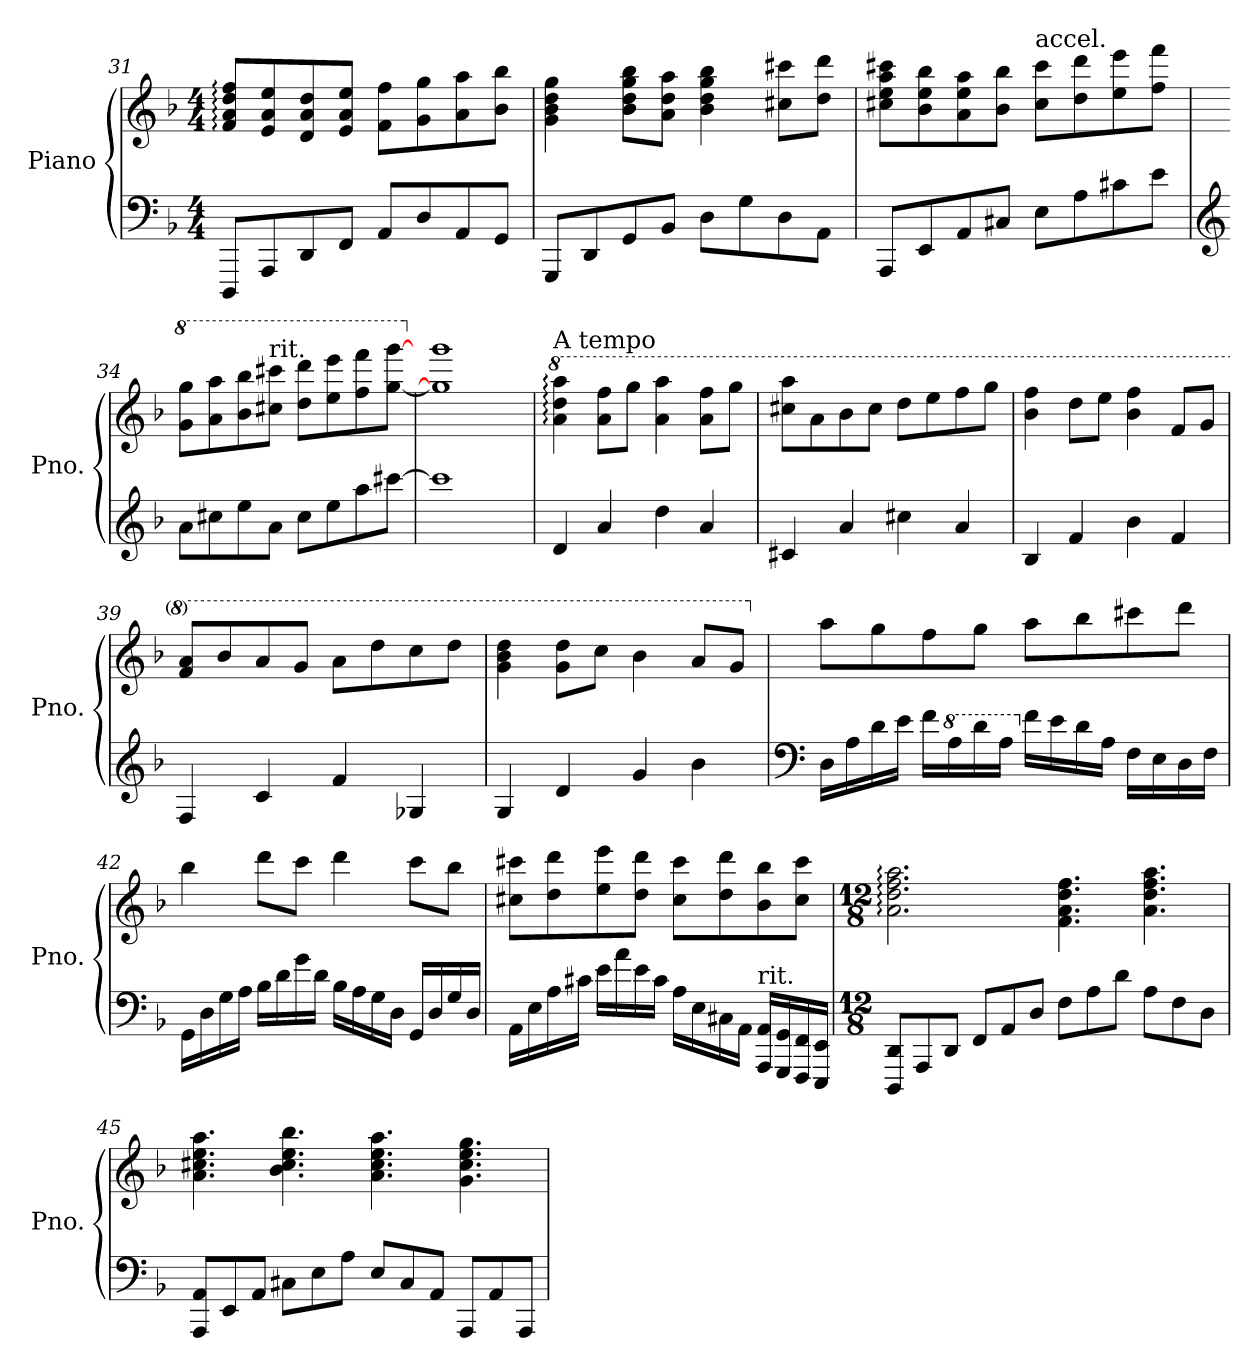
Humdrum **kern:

**kern	**kern
*part1	*part1
*staff2	*staff1
*I"Piano	*
*I'Pno.	*
*clefF4	*clefG2
*k[b-]	*k[b-]
*M4/4	*M4/4
=31	=31
8DDD/L	8f/: 8a/: 8dd/: 8ff/:L
8AAA/	8e/ 8a/ 8ee/
8DD/	8d/ 8a/ 8dd/
8FF/J	8e/ 8a/ 8ee/J
8AA/L	8f\ 8ff\L
8D/	8g\ 8gg\
8AA/	8a\ 8aa\
8GG/J	8b-\ 8bb-\J
=32	=32
8GGG/L	4g\ 4b-\ 4dd\ 4gg\
8DD/	.
8GG/	8b-\ 8dd\ 8gg\ 8bb-\L
8BB-/J	8a\ 8dd\ 8aa\J
8D\L	4b-\ 4dd\ 4gg\ 4bb-\
8G\	.
8D\	8cc#X\ 8ccc#X\L
8AA\J	8dd\ 8ddd\J
=33	=33
8AAA/L	8cc#X\ 8ee\ 8aa\ 8ccc#X\L
8EE/	8b-\ 8ee\ 8bb-\
8AA/	8a\ 8ee\ 8aa\
8C#X/J	8b-\ 8bb-\J
*	*MM100
!	!LO:TX:a:t=accel.
8E\L	8cc#\ 8ccc#\L
*	*MM102
8A\	8dd\ 8ddd\
*	*MM104
8c#X\	8ee\ 8eee\
*	*MM106
8e\J	8ff\ 8fff\J
!!LO:LB:g=z
=34	=34
*clefG2	*
*	*8va
*	*MM113
8a\L	8gg\ 8ggg\L
*	*MM119
8cc#X\	8aa\ 8aaa\
*	*MM1125
8ee\	8bb-\ 8bbb-\
*	*MM130
!	!LO:TX:a:t=rit.
8a\J	8ccc#X\ 8cccc#X\J
*	*MM110
8cc#\L	8ddd\ 8dddd\L
*	*MM102
8ee\	8eee\ 8eeee\
*	*MM94
8aa\	8fff\ 8ffff\
[8ccc#X\J	[8ggg\ [8gggg\J
=35	=35
*	*X8va
1ccc#]	1gg] 1ggg]
=36	=36
*	*8va
*	*MM98
!	!LO:TX:a:t=A tempo
4d/	4aa\: 4ddd\: 4aaa\:
4a/	8aa\ 8fff\L
.	8ggg\J
4dd\	4aa\ 4aaa\
4a/	8aa\ 8fff\L
.	8ggg\J
=37	=37
4c#X/	8ccc#X\ 8aaa\L
.	8aa\
4a/	8bb-\
.	8ccc#\J
4cc#X\	8ddd\L
.	8eee\
4a/	8fff\
.	8ggg\J
=38	=38
4B-/	4bb-\ 4fff\
4f/	8ddd\L
.	8eee\J
4b-\	4bb-\ 4fff\
4f/	8ff/L
.	8gg/J
!!LO:LB:g=z
=39	=39
4F/	8ff/ 8aa/L
.	8bb-/
4c/	8aa/
.	8gg/J
4f/	8aa\L
.	8ddd\
4G-X/	8ccc\
.	8ddd\J
=40	=40
4G/	4gg\ 4bb-\ 4ddd\
4d/	8gg\ 8ddd\L
.	8ccc\J
4g/	4bb-\
4b-\	8aa/L
.	8gg/J
=41	=41
*clefF4	*
*	*X8va
16D\LL	8aa\L
16A\	.
16d\	8gg\
16e\JJ	.
16f\LL	8ff\
*8va	*
16a\	.
16dd\	8gg\J
16a\JJ	.
*X8va	*
16f\LL	8aa\L
16e\	.
16d\	8bb-\
16A\JJ	.
16F\LL	8ccc#X\
16E\	.
16D\	8ddd\J
16F\JJ	.
!!LO:LB:g=z
=42	=42
16GG\LL	4bb-\
16D\	.
16G\	.
16A\JJ	.
16B-\LL	8ddd\L
16d\	.
16g\	8ccc\J
16d\JJ	.
16B-\LL	4ddd\
16A\	.
16G\	.
16D\JJ	.
16GG/LL	8ccc\L
16D/	.
16G/	8bb-\J
16D/JJ	.
=43	=43
16AA\LL	8cc#X\ 8ccc#X\L
16E\	.
16A\	8dd\ 8ddd\
16c#X\JJ	.
16e\LL	8ee\ 8eee\
16a\	.
16e\	8dd\ 8ddd\J
16c#\JJ	.
16A\LL	8cc#\ 8ccc#\L
16E\	.
16C#X\	8dd\ 8ddd\
16AA\JJ	.
*	*MM92
!LO:TX:a:t=rit.	!
16AAA/ 16AA/LL	8b-\ 8bb-\
16GGG/ 16GG/	.
*	*MM80
16FFF/ 16FF/	8cc#\ 8ccc#\J
16EEE/ 16EE/JJ	.
!!LO:PB:g=z
=44	=44
*M12/8	*M12/8
*	*MM203
8DDD/ 8DD/L	2.a\: 2.dd\: 2.ff\: 2.aa\:
8AAA/	.
8DD/J	.
8FF/L	.
8AA/	.
8D/J	.
8F\L	4.f\ 4.a\ 4.dd\ 4.ff\
8A\	.
8d\J	.
8A\L	4.a\ 4.dd\ 4.ff\ 4.aa\
8F\	.
8D\J	.
=45	=45
8AAA/ 8AA/L	4.a\ 4.cc#X\ 4.ee\ 4.aa\
8EE/	.
8AA/J	.
8C#X\L	4.b-\ 4.cc#\ 4.ee\ 4.bb-\
8E\	.
8A\J	.
8E/L	4.a\ 4.cc#\ 4.ee\ 4.aa\
8C#/	.
8AA/J	.
8AAA/L	4.g\ 4.cc#\ 4.ee\ 4.gg\
8AA/	.
8AAA/J	.
=	=
*-	*-
